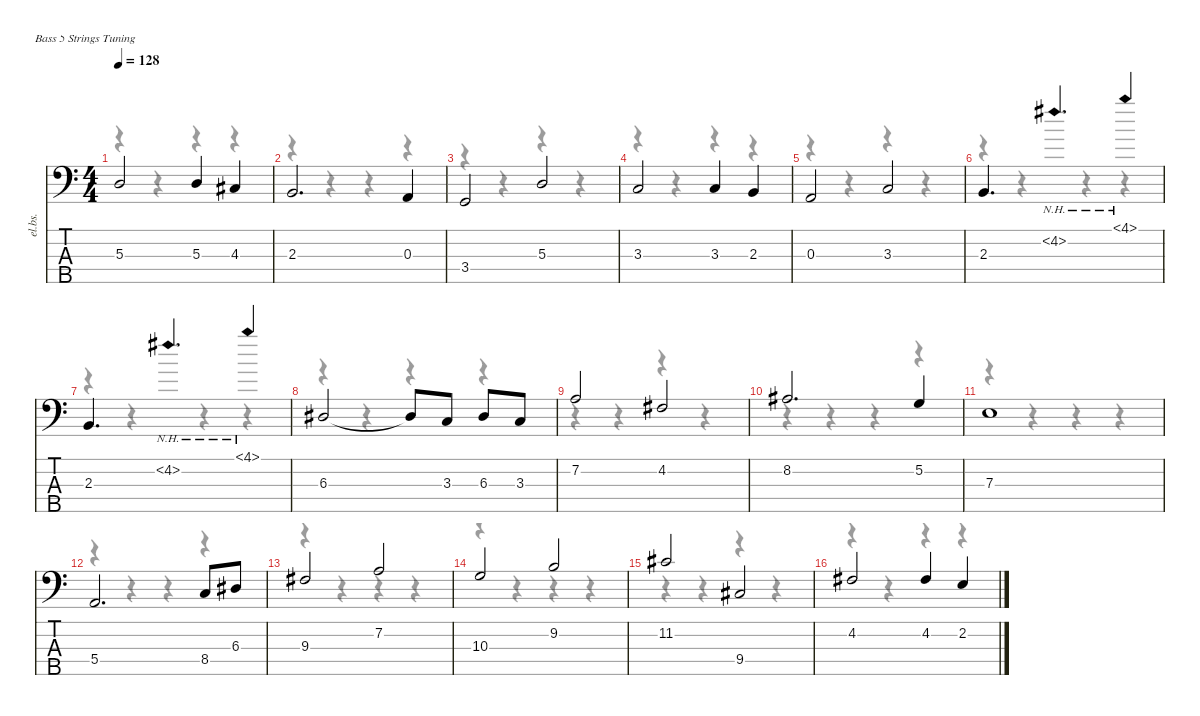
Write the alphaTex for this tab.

\defaultSystemsLayout 4
\hideDynamics
\bracketExtendMode nobrackets
\track ("Bass" "el.bs.") {instrument electricbassfinger}
\staff {score tabs}
\tuning (G2 D2 A1 E1 B0)
\voice
\ts (4 4)
\tempo 128
\clef f4
\ks c
5.3.2{dy f} 5.3.4 4.3{acc #}.4 |
2.3.2{d} 0.3.4 |
3.4.2 5.3.2 |
3.3.2 3.3.4 2.3.4 |
0.3.2 3.3.2 |
2.3.4{d} 4.2{nh acc #}.4{d dy mf} 4.1{nh}.4 |
2.3.4{d dy f} 4.2{nh acc #}.4{d dy mf} 4.1{nh}.4 |
6.3{acc #}.2{dy f} 6.3{t acc #}.8 3.3.8 6.3{acc #}.8 3.3.8 |
7.2.2 4.2{acc #}.2 |
8.2{acc #}.2{d} 5.2.4 |
7.3.1 |
5.4.2{d} 8.4.8 6.3{acc #}.8 |
9.3{acc #}.2 7.2.2 |
10.3.2 9.2.2 |
11.2{acc #}.2 9.4{acc #}.2 |
4.2{acc #}.2 4.2{acc #}.4 2.2.4
\voice
\clef f4
\ottava regular
\simile none
\ks c
r.4{dy mf} r.4 r.4 r.4 |
r.4 r.4 r.4 r.4 |
r.4 r.4 r.4 r.4 |
r.4 r.4 r.4 r.4 |
r.4 r.4 r.4 r.4 |
r.4 r.4 r.4 r.4 |
r.4 r.4 r.4 r.4 |
r.4 r.4 r.4 r.4 |
r.4 r.4 r.4 r.4 |
r.4 r.4 r.4 r.4 |
r.4 r.4 r.4 r.4 |
r.4 r.4 r.4 r.4 |
r.4 r.4 r.4 r.4 |
r.4 r.4 r.4 r.4 |
r.4 r.4 r.4 r.4 |
r.4 r.4 r.4 r.4
